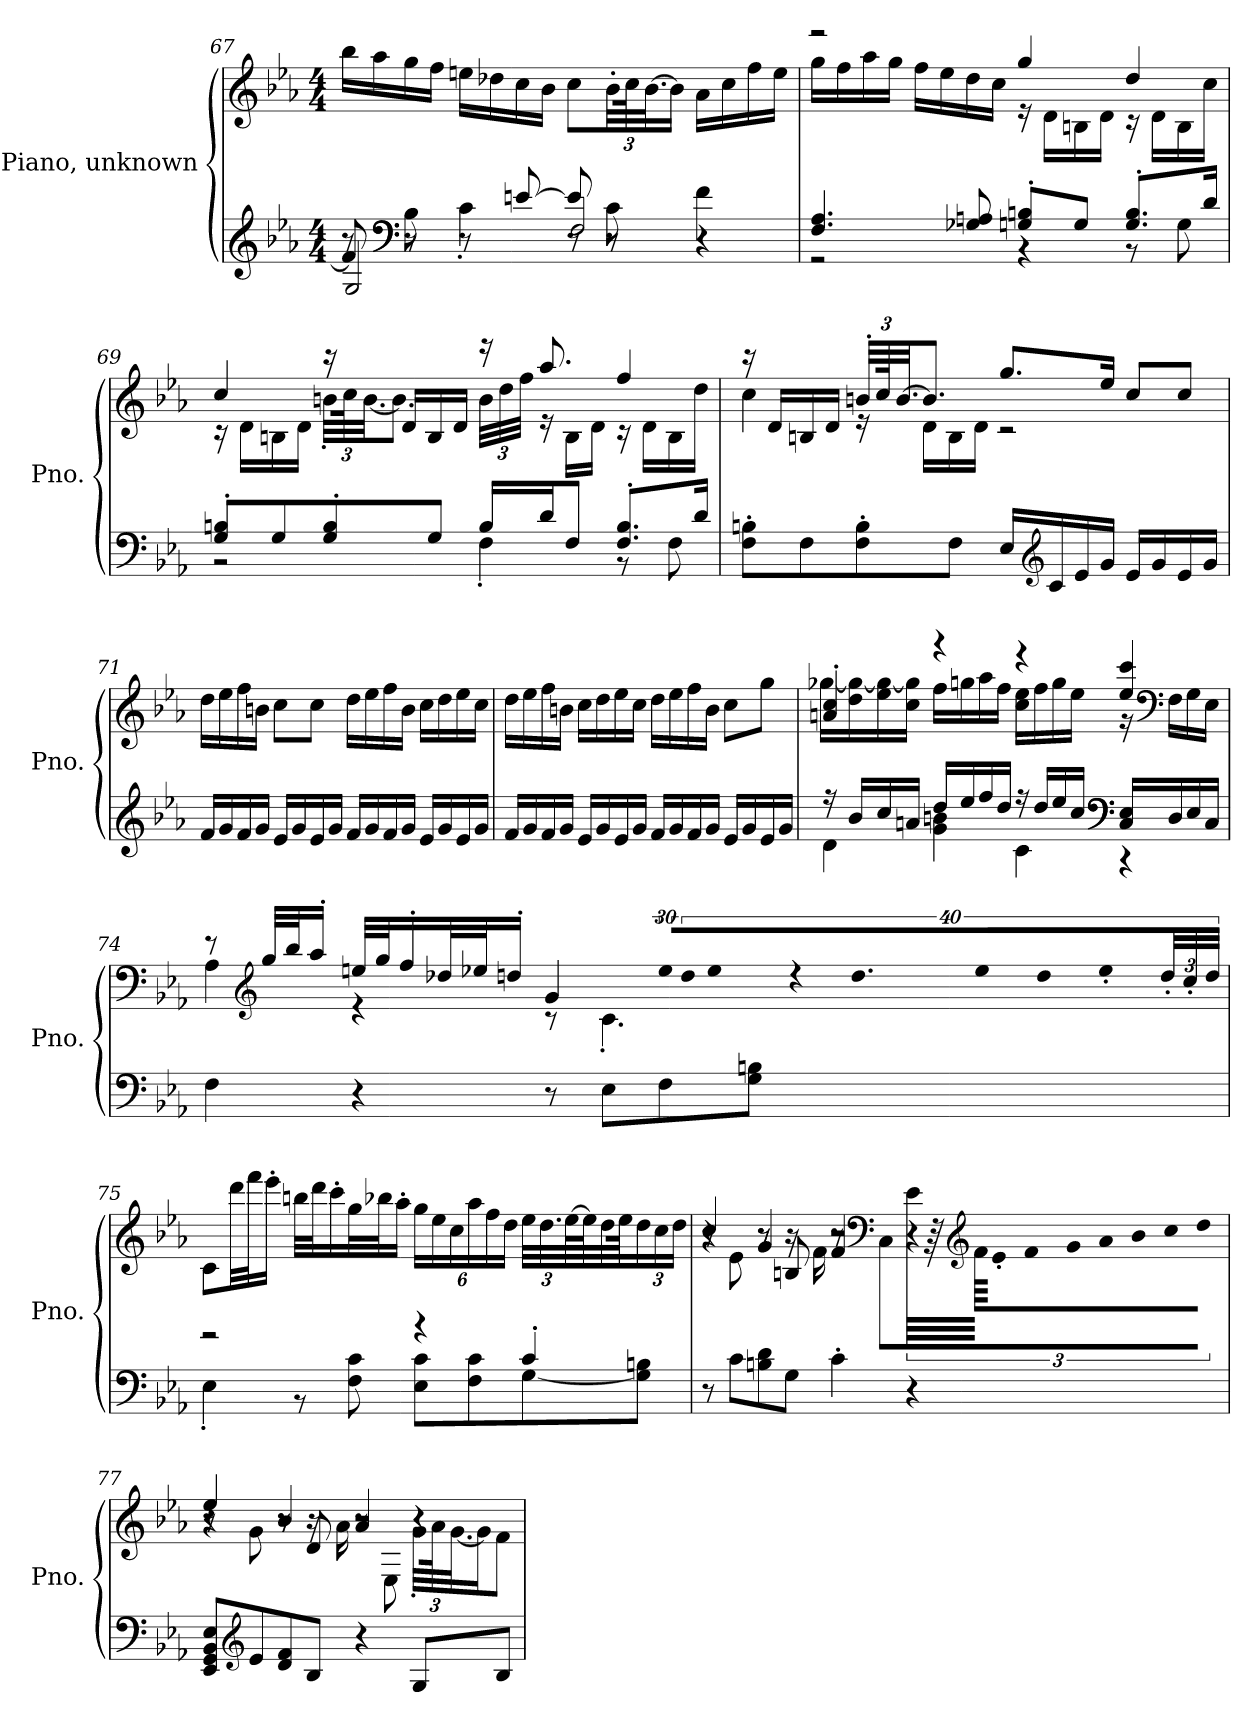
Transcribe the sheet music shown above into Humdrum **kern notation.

**kern	**kern
*part1	*part1
*staff2	*staff1
*I"Piano, unknown	*
*I'Pno.	*
*clefG2	*clefG2
*k[b-e-a-]	*k[b-e-a-]
*M4/4	*M4/4
=67	=67
*^	*
*	*^	*
8f/]	8r	2G/	16bb-\LL
.	.	.	16aa-\
*clefF4	*	*	*
8r	8B-\	.	16gg\
.	.	.	16ff\JJ
8r	4c'\	.	16een\LL
.	.	.	16dd-X\
[8en/	.	.	16cc\
.	.	.	16b-\JJ
8e/]	8r	2F/	8cc\L
*	*	*	*Xbrackettup
8r	8c\	.	48b-'\LL
.	.	.	96cc\K
.	.	.	[48.b-\J
.	.	.	16b-\JJ]
4r	4f\	.	16a-\LL
.	.	.	16cc\
.	.	.	16ff\
.	.	.	16ee\JJ
*	*v	*v	*
!!LO:LB:g=z
=68	=68	=68
*	*	*^
4.F/ 4.A-/	2r	2r	16gg\LL
.	.	.	16ff\
.	.	.	16aa-\
.	.	.	16gg\JJ
.	.	.	16ff\LL
.	.	.	16ee-\
8G-X/ 8An/	.	.	16dd\
.	.	.	16cc\JJ
8Gn/' 8Bn/'L	4r	4gg/	16r
.	.	.	16d\LL
8G/J	.	.	16Bn\
.	.	.	16d\JJ
8.G/' 8.B/'L	8r	4dd/	16r
.	.	.	16d\LL
.	8G\	.	16B\
16d/Jk	.	.	16cc\JJ
=69	=69	=69	=69
8G/' 8Bn/'L	2r	4cc/	16r
.	.	.	16d\LL
8G/	.	.	16Bn\
.	.	.	16d\JJ
8G/' 8B/'	.	16r	48bn'\LLL
.	.	.	96cc\K
.	.	.	[48.b\JJ
.	.	16d/LL	8.b\J]
8G/J	.	16B/	.
.	.	16d/JJ	.
16B/LL	4F'\	16r	48b\LLL
.	.	.	48dd\
.	.	.	48ff\JJJ
16d/J	.	8.aa-/	16r
8F/J	.	.	16B\LL
.	.	.	16d\JJ
8.F/' 8.B/'L	8r	4ff/	16r
.	.	.	16d\LL
.	8F\	.	16B\
16d/Jk	.	.	16dd\JJ
*v	*v	*	*
!!LO:LB:g=z	!!
=70	=70	=70
8F\' 8Bn\'L	16r	4cc\
.	16d/LL	.
8F\	16Bn/	.
.	16d/JJ	.
8F\' 8B\'	48bn'/LLL	16r
.	96cc/K	.
.	[48.b/JJ	.
.	8.b/J]	16d\LL
8F\J	.	16B\
.	.	16d\JJ
16E-/LL	8.gg/L	2r
*clefG2	*	*
16c/	.	.
16e-/	.	.
16g/JJ	16ee-/Jk	.
16e-/LL	8cc/L	.
16g/	.	.
16e-/	8cc/J	.
16g/JJ	.	.
*	*v	*v
=71	=71
16f/LL	16dd\LL
16g/	16ee-\
16f/	16ff\
16g/JJ	16bn\JJ
16e-/LL	8cc\L
16g/	.
16e-/	8cc\J
16g/JJ	.
16f/LL	16dd\LL
16g/	16ee-\
16f/	16ff\
16g/JJ	16b\JJ
16e-/LL	16cc\LL
16g/	16dd\
16e-/	16ee-\
16g/JJ	16cc\JJ
!!LO:LB:g=z
=72	=72
16f/LL	16dd\LL
16g/	16ee-\
16f/	16ff\
16g/JJ	16bn\JJ
16e-/LL	16cc\LL
16g/	16dd\
16e-/	16ee-\
16g/JJ	16cc\JJ
16f/LL	16dd\LL
16g/	16ee-\
16f/	16ff\
16g/JJ	16b\JJ
16e-/LL	8cc\L
16g/	.
16e-/	8gg\J
16g/JJ	.
=73	=73
*^	*^
16r	4d\	4an/' 4cc/'	[16gg-X\LL
16b-/LL	.	.	16dd\ 16gg-\_
16cc/	.	.	16ee-\ 16gg-\_
16an/JJ	.	.	16cc\ 16gg-\]JJ
16dd/LL	4g\ 4bn\	4r	16ff\LL
16ee-/	.	.	16ggn\
16ff/	.	.	16aa-\
16dd/JJ	.	.	16ff\JJ
16r	4c\	4r	16cc\ 16ee-\LL
16dd/LL	.	.	16ff\
16ee-/	.	.	16gg\
16cc/JJ	.	.	16ee-\JJ
*clefF4	*	*	*
16C/ 16E-/LL	4r	4ee-/ 4ccc/	16r
*	*	*clefF4	*
16D/	.	.	16F\LL
16E-/	.	.	16G\
16C/JJ	.	.	16E-\JJ
*v	*v	*	*
!!LO:LB:g=z	!!
=74	=74	=74
4F\	8r	4A-\
*	*clefG2	*
.	32gg/LLL	.
.	32bb-/J	.
.	16aa-'/JJ	.
4r	32een/LLL	4r
.	32gg/J	.
.	16ff'/	.
.	32dd-X/L	.
.	32ee-X/J	.
.	16ddn'/JJ	.
8r	4g/	8r
8E-\L	.	4.c'\
*	*brackettup	*
!	!LO:N:vis=64	!
8F\	960%17ee-/KLLL	.
!	!LO:N:vis=32	!
.	640%23dd/	.
!	!LO:N:vis=64	!
.	960%17ee-/JJJk	.
!	!LO:N:vis=128	!
.	1920%17r	.
!	!LO:N:vis=64.	!
.	640%17dd/	.
.	1920ryy	.
!	!LO:N:vis=64	!
.	960%17ee-/KLLL	.
8G\ 8Bn\J	32dd/	.
.	32ee-'/	.
*	*Xbrackettup	*
.	48dd'/	.
.	48cc'/	.
.	48dd/JJJ	.
*	*v	*v
!!LO:PB:g=z
=75	=75
*^	*
2r	4E-'\	8c\L
.	.	32ddd\LL
.	.	32fff\J
.	.	16eee-'\JJ
.	8r	32bbn\LLL
.	.	32ddd\J
.	.	16ccc'\
.	8F\ 8c\	32gg\L
.	.	32bb-X\J
.	.	16aa-'\JJ
4r	8E-\ 8c\L	24gg\LL
.	.	24ee-\
.	.	24cc\
.	8F\ 8c\	24aa-\
.	.	24ff\
.	.	24dd\JJ
4c'/	[8G\	48ee-\LLL
.	.	48.dd\
.	.	[96ee-\L
.	.	64ee-\J]
.	.	32dd\
.	.	64ee-\JK
.	8G\] 8Bn\J	24dd\
.	.	24cc\
.	.	24dd\JJ
*v	*v	*
!!LO:LB:g=z
=76	=76
*	*^
*	*	*^
8r	4cc/	8r	4r
8c\L	.	8e-\	.
8Bn\ 8d\	4g/	8r	8r
8G\J	.	16r	8Bn/
.	.	16f\	.
4c'\	4f/	8r	2r
*	*clefF4	*	*
.	.	8C\L	.
*	*	*brackettup	*
4r	4r	96e-\Jkkk	.
.	.	96r	.
*	*clefG2	*	*
.	.	96f\KLLL	.
.	.	32e-'\	.
.	.	32f\	.
.	.	32g\	.
.	.	32a-\	.
.	.	32b-\	.
.	.	32cc\	.
.	.	32dd\JJJ	.
=77	=77	=77	=77
8EE-/ 8GG/ 8BB-/ 8E-/L	4ee-/	8r	4r
*clefG2	*	*	*
8e-/	.	8g\	.
8d/ 8f/	4b-/	8r	8r
8B-/J	.	16r	8d/
.	.	16a-\	.
4r	4a-/	8r	2r
.	.	8E-\	.
*	*	*Xbrackettup	*
8G/L	4r	48g'\LLL	.
.	.	96a-\K	.
.	.	[48.g\J	.
.	.	16g\J]	.
8B-/J	.	8f\J	.
*	*v	*v	*v
=	=
*-	*-
